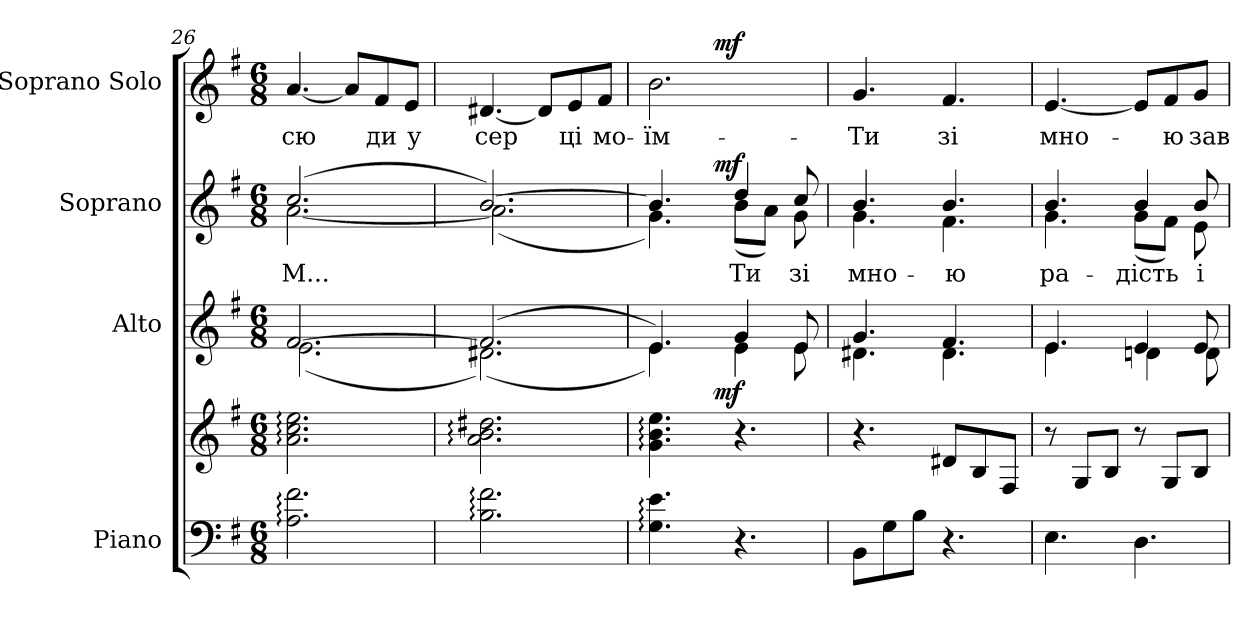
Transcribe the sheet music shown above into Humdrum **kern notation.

**kern	**kern	**dynam	**kern	**dynam	**kern	**text	**dynam	**kern	**text	**dynam
*part4	*part4	*part4	*part3	*part3	*part2	*part2	*part2	*part1	*part1	*part1
*staff5	*staff4	*staff4/5	*staff3	*staff3	*staff2	*staff2	*staff2	*staff1	*staff1	*staff1
*I"Piano	*	*	*I"Alto	*	*I"Soprano	*	*	*I"Soprano Solo	*	*
*clefF4	*clefG2	*	*clefG2	*	*clefG2	*	*	*clefG2	*	*
*k[f#]	*k[f#]	*	*k[f#]	*	*k[f#]	*	*	*k[f#]	*	*
*e:	*e:	*	*e:	*	*e:	*	*	*e:	*	*
*M6/8	*M6/8	*	*M6/8	*	*M6/8	*	*	*M6/8	*	*
=26	=26	=26	=26	=26	=26	=26	=26	=26	=26	=26
*	*	*	*^	*	*	*	*	*	*	*
!	!	!	!	!	!	!	!LO:LY:b:color=#000000	!	!	!	!
*	*	*	*	*	*	*^	*	*	*	*	*
!	!	!	!	!	!	!	!	!	!	!	!LO:LY:b:color=#000000	!
2.Ai\: 2.f#i:	2.ai\: 2.cci: 2.eei:	.	[>2.f#i/	(2.ei\	.	(2.cci/	[<2.ai\	М...	.	[<4.ai/	-сю	.
.	.	.	.	.	.	.	.	.	.	8ai/L]	.	.
!	!	!	!	!	!	!	!	!	!	!	!LO:LY:b:color=#000000	!
.	.	.	.	.	.	.	.	.	.	8f#i/	ди	.
!	!	!	!	!	!	!	!	!	!	!	!LO:LY:b:color=#000000	!
.	.	.	.	.	.	.	.	.	.	8ei/J	у	.
=27	=27	=27	=27	=27	=27	=27	=27	=27	=27	=27	=27	=27
!	!	!	!	!	!	!	!	!	!	!	!LO:LY:b:color=#000000	!
2.Bi\: 2.f#i:	2.ai\: 2.bi: 2.dd#Xi:	.	(2.f#i/]	(2.d#Xi\)	.	[>2.bi/)	(2.ai\]	.	.	[<4.d#Xi/	сер	.
.	.	.	.	.	.	.	.	.	.	8d#i/L]	.	.
!	!	!	!	!	!	!	!	!	!	!	!LO:LY:b:color=#000000	!
.	.	.	.	.	.	.	.	.	.	8ei/	ці	.
!	!	!	!	!	!	!	!	!	!	!	!LO:LY:b:color=#000000	!
.	.	.	.	.	.	.	.	.	.	8f#i/J	мо-	.
=28	=28	=28	=28	=28	=28	=28	=28	=28	=28	=28	=28	=28
!	!	!	!	!	!	!	!	!	!	!	!LO:LY:b:color=#000000	!
*^	*^	*	*	*^	*	*	*^	*	*	*^	*	*
4.Gi\: 4.ei:	4ryy	4.gi\: 4.bi: 4.eei:	4ryy	.	4.ei/)	4.ei\)	4ryy	.	4.bi/]	4.gi\)	4ryy	.	.	2.bi\	4ryy	-їм-	.
.	16ryy	.	16ryy	.	.	.	16ryy	.	.	.	16ryy	.	.	.	16ryy	.	.
.	4..ryy	.	4..ryy	mf mf	.	.	4..ryy	mf	.	.	4..ryy	.	mf	.	4..ryy	.	mf
!	!	!	!	!	!	!	!	!	!	!	!	!LO:LY:b:color=#000000	!	!	!	!	!
4.r	.	4.r	.	.	4gi/	4ei\	.	.	4ddi/	(8bi\L	.	Ти	.	.	.	.	.
.	.	.	.	.	.	.	.	.	.	8ai\J)	.	.	.	.	.	.	.
!	!	!	!	!	!	!	!	!	!	!	!	!LO:LY:b:color=#000000	!	!	!	!	!
.	.	.	.	.	8ei/	8ei\	.	.	8cci/	8gi\	.	зі	.	.	.	.	.
*v	*v	*	*	*	*	*v	*v	*	*v	*v	*v	*	*	*v	*v	*	*
*	*v	*v	*	*	*	*	*	*	*	*	*	*
!!LO:PB:g=z
=29	=29	=29	=29	=29	=29	=29	=29	=29	=29	=29	=29
*^	*^	*	*	*^	*	*^	*	*	*^	*	*
*	*	*	*	*	*	*	*	*	*	*^	*	*	*	*	*	*
!	!	!	!	!	!	!	!	!	!	!	!	!LO:LY:b:color=#000000	!	!	!	!	!
*v	*v	*	*	*	*	*v	*v	*	*	*v	*v	*	*	*v	*v	*	*
*	*v	*v	*	*	*	*	*	*	*	*	*	*	*
*^	*^	*	*	*^	*	*	*^	*	*	*^	*	*
!	!	!	!	!	!	!	!	!	!	!	!	!	!	!	!	!LO:LY:b:color=#000000	!
*v	*v	*	*	*	*	*v	*v	*	*	*v	*v	*	*	*v	*v	*	*
*	*v	*v	*	*	*	*	*	*	*	*	*	*	*
8BBi\L	4.r	.	4.gi/	4.d#Xi\	.	4.bi/	4.gi\	мно-	.	4.gi/	-Ти	.
8Gi\	.	.	.	.	.	.	.	.	.	.	.	.
8Bi\J	.	.	.	.	.	.	.	.	.	.	.	.
!	!	!	!	!	!	!	!	!LO:LY:b:color=#000000	!	!	!	!
!	!	!	!	!	!	!	!	!	!	!	!LO:LY:b:color=#000000	!
4.r	8d#Xi/L	.	4.f#i/	4.d#i\	.	4.bi/	4.f#i\	-ю	.	4.f#i/	зі	.
.	8Bi/	.	.	.	.	.	.	.	.	.	.	.
.	8F#i/J	.	.	.	.	.	.	.	.	.	.	.
=30	=30	=30	=30	=30	=30	=30	=30	=30	=30	=30	=30	=30
!	!	!	!	!	!	!	!	!LO:LY:b:color=#000000	!	!	!	!
!	!	!	!	!	!	!	!	!	!	!	!LO:LY:b:color=#000000	!
4.Ei\	8r	.	4.ei/	4.ei\	.	4.bi/	4.gi\	ра-	.	[<4.ei/	мно-	.
.	8Gi/L	.	.	.	.	.	.	.	.	.	.	.
.	8Bi/J	.	.	.	.	.	.	.	.	.	.	.
!	!	!	!	!	!	!	!	!LO:LY:b:color=#000000	!	!	!	!
4.Di\	8r	.	4ei/	4dni\	.	4bi/	(8gi\L	-дість	.	8ei/L]	.	.
!	!	!	!	!	!	!	!	!	!	!	!LO:LY:b:color=#000000	!
.	8Gi/L	.	.	.	.	.	8f#i\J)	.	.	8f#i/	-ю	.
!	!	!	!	!	!	!	!	!LO:LY:b:color=#000000	!	!	!	!
!	!	!	!	!	!	!	!	!	!	!	!LO:LY:b:color=#000000	!
.	8Bi/J	.	8ei/	8di\	.	8bi/	8ei\	і	.	8gi/J	зав-	.
*	*	*	*v	*v	*	*	*	*	*	*	*	*
*	*	*	*	*	*v	*v	*	*	*	*	*
=	=	=	=	=	=	=	=	=	=	=
*-	*-	*-	*-	*-	*-	*-	*-	*-	*-	*-
